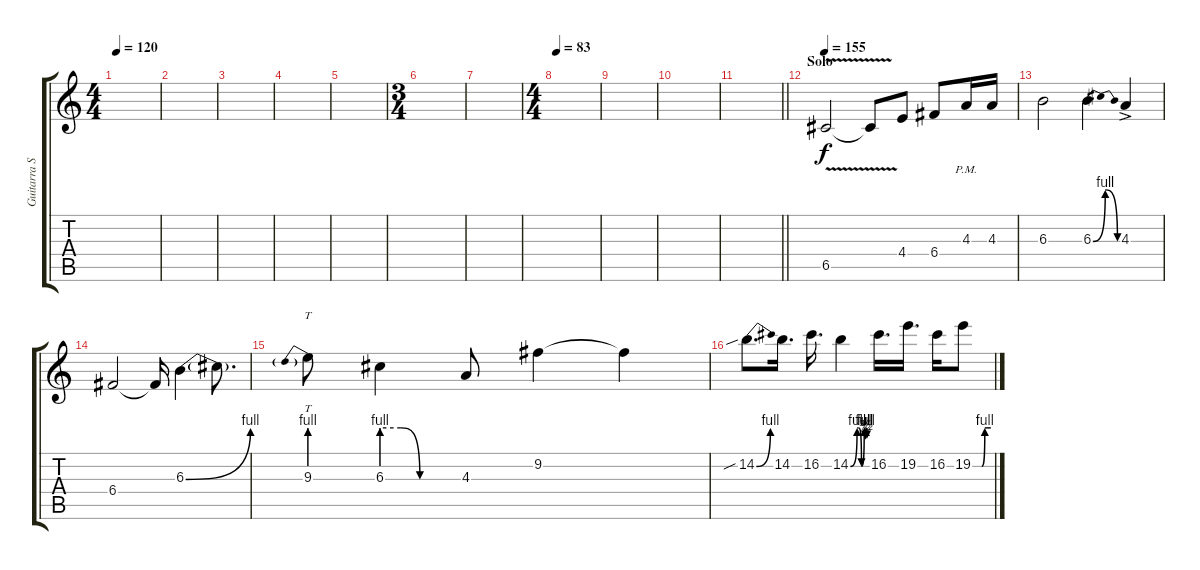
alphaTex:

\track ("Guitarra Solo I" "Guitarra S") {instrument overdrivenguitar}
\staff {score tabs}
\tuning (D4 A3 F3 C3 G2 C2) {hide}
\ts (4 4)
\tempo 120
\clef g2
\ks c
|
|
|
|
|
\ts (3 4)
|
|
\ts (4 4)
\tempo 83
|
|
|
\barLineRight lightlight
|
\section ("" "Solo")
\tempo 150
\tempo 155
6.5{v}.2 6.5{t}.8 4.4.8 6.4.8 4.3{pm}.16 4.3.16 |
6.3.2 6.3{be (bendrelease 0 0 25 4 30 4 60 0)}.4 4.3{ac}.4 |
6.4.2 6.4{t}.16 6.3{be (bend 0 0 60 4)}.4 6.3{t}.8{d} |
9.3{be (prebend 0 4 60 4)}.8{tt} 6.3{be (custom 0 4 15 4 30 0 60 0)}.4 4.3.8 9.2.4 9.2{t}.4 |
14.2{be (bend 0 0 60 4) sib}.8{d} 14.2.16{d} 16.2.16{d} 14.2{be (custom 0 0 24 4 30 4 40 0 50 4 53 2 56 4 60 2)}.4 16.2.16{d} 19.2.16{d} 16.2.16 19.2{be (custom 0 0 30 0 40 4 60 4)}.8
